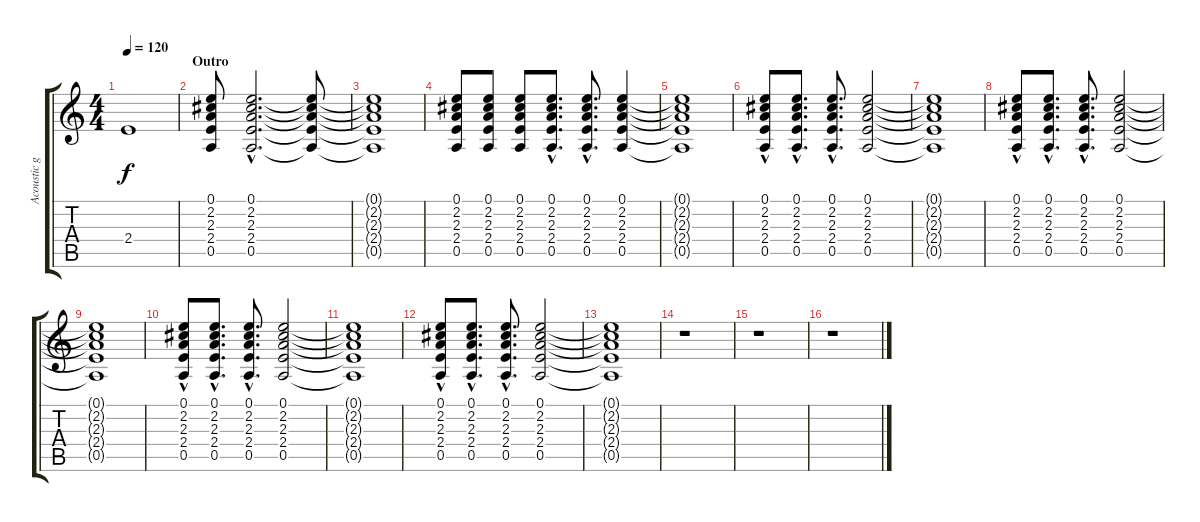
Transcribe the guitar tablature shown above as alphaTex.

\track ("Acoustic guitar" "Acoustic g") {instrument acousticguitarsteel}
\staff {score tabs}
\tuning (E4 B3 G3 D3 A2 E2) {hide}
\ts (4 4)
\tempo 120
\clef g2
\ks c
2.4{t}.1{dy f} |
\section ("" "Outro")
(0.1 2.2 2.3 2.4 0.5).8 (0.1{hac} 2.2{hac} 2.3{hac} 2.4{hac} 0.5{hac}).2{d} (0.1{t} 2.2{t} 2.3{t} 2.4{t} 0.5{t}).8 |
(0.1{t} 2.2{t} 2.3{t} 2.4{t} 0.5{t}).1 |
(0.1 2.2 2.3 2.4 0.5).8 (0.1 2.2 2.3 2.4 0.5).8 (0.1 2.2 2.3 2.4 0.5).8 (0.1{hac} 2.2{hac} 2.3{hac} 2.4{hac} 0.5{hac}).8{d} (0.1{hac} 2.2{hac} 2.3{hac} 2.4{hac} 0.5{hac}).8{d} (0.1 2.2 2.3 2.4 0.5).4 |
(0.1{t} 2.2{t} 2.3{t} 2.4{t} 0.5{t}).1 |
(0.1 2.2 2.3{hac} 2.4 0.5).8 (0.1{hac} 2.2{hac} 2.3{hac} 2.4{hac} 0.5{hac}).8{d} (0.1{hac} 2.2{hac} 2.3{hac} 2.4{hac} 0.5{hac}).8{d} (0.1 2.2 2.3 2.4 0.5).2 |
(0.1{t} 2.2{t} 2.3{t} 2.4{t} 0.5{t}).1 |
(0.1 2.2 2.3{hac} 2.4 0.5).8 (0.1{hac} 2.2{hac} 2.3{hac} 2.4{hac} 0.5{hac}).8{d} (0.1{hac} 2.2{hac} 2.3{hac} 2.4{hac} 0.5{hac}).8{d} (0.1 2.2 2.3 2.4 0.5).2 |
(0.1{t} 2.2{t} 2.3{t} 2.4{t} 0.5{t}).1 |
(0.1 2.2 2.3{hac} 2.4 0.5).8 (0.1{hac} 2.2{hac} 2.3{hac} 2.4{hac} 0.5{hac}).8{d} (0.1{hac} 2.2{hac} 2.3{hac} 2.4{hac} 0.5{hac}).8{d} (0.1 2.2 2.3 2.4 0.5).2 |
(0.1{t} 2.2{t} 2.3{t} 2.4{t} 0.5{t}).1 |
(0.1 2.2 2.3{hac} 2.4 0.5).8{volume 11} (0.1{hac} 2.2{hac} 2.3{hac} 2.4{hac} 0.5{hac}).8{d} (0.1{hac} 2.2{hac} 2.3{hac} 2.4{hac} 0.5{hac}).8{d} (0.1 2.2 2.3 2.4 0.5).2 |
(0.1{t} 2.2{t} 2.3{t} 2.4{t} 0.5{t}).1 |
r.1 |
r.1 |
r.1
